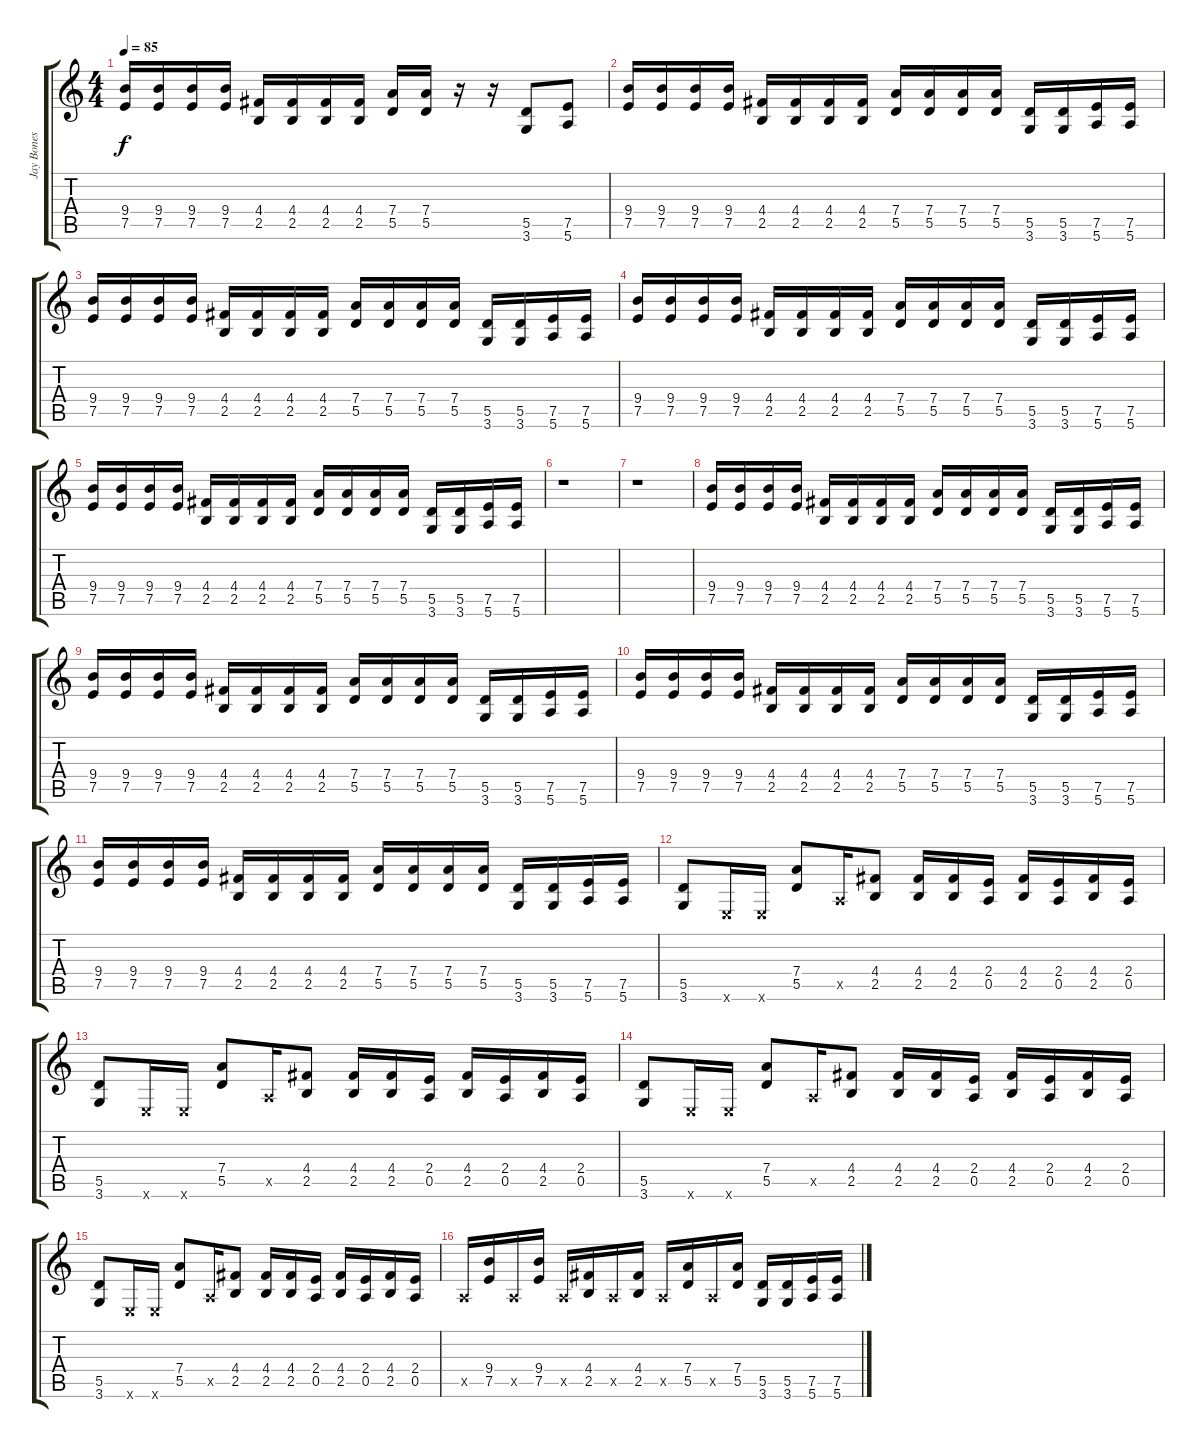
\track ("Jay Bones II" "Jay Bones ") {instrument distortionguitar}
\staff {score tabs}
\tuning (E4 B3 G3 D3 A2 E2) {hide}
\ts (4 4)
\tempo 85
\clef g2
\ks c
(9.4 7.5).16{dy f} (9.4 7.5).16 (9.4 7.5).16 (9.4 7.5).16 (4.4 2.5).16 (4.4 2.5).16 (4.4 2.5).16 (4.4 2.5).16 (7.4 5.5).16 (7.4 5.5).16 r.16 r.16 (5.5 3.6).8 (7.5 5.6).8 |
(9.4 7.5).16 (9.4 7.5).16 (9.4 7.5).16 (9.4 7.5).16 (4.4 2.5).16 (4.4 2.5).16 (4.4 2.5).16 (4.4 2.5).16 (7.4 5.5).16 (7.4 5.5).16 (7.4 5.5).16 (7.4 5.5).16 (5.5 3.6).16 (5.5 3.6).16 (7.5 5.6).16 (7.5 5.6).16 |
(9.4 7.5).16 (9.4 7.5).16 (9.4 7.5).16 (9.4 7.5).16 (4.4 2.5).16 (4.4 2.5).16 (4.4 2.5).16 (4.4 2.5).16 (7.4 5.5).16 (7.4 5.5).16 (7.4 5.5).16 (7.4 5.5).16 (5.5 3.6).16 (5.5 3.6).16 (7.5 5.6).16 (7.5 5.6).16 |
(9.4 7.5).16 (9.4 7.5).16 (9.4 7.5).16 (9.4 7.5).16 (4.4 2.5).16 (4.4 2.5).16 (4.4 2.5).16 (4.4 2.5).16 (7.4 5.5).16 (7.4 5.5).16 (7.4 5.5).16 (7.4 5.5).16 (5.5 3.6).16 (5.5 3.6).16 (7.5 5.6).16 (7.5 5.6).16 |
(9.4 7.5).16 (9.4 7.5).16 (9.4 7.5).16 (9.4 7.5).16 (4.4 2.5).16 (4.4 2.5).16 (4.4 2.5).16 (4.4 2.5).16 (7.4 5.5).16 (7.4 5.5).16 (7.4 5.5).16 (7.4 5.5).16 (5.5 3.6).16 (5.5 3.6).16 (7.5 5.6).16 (7.5 5.6).16 |
r.1 |
r.1 |
(9.4 7.5).16 (9.4 7.5).16 (9.4 7.5).16 (9.4 7.5).16 (4.4 2.5).16 (4.4 2.5).16 (4.4 2.5).16 (4.4 2.5).16 (7.4 5.5).16 (7.4 5.5).16 (7.4 5.5).16 (7.4 5.5).16 (5.5 3.6).16 (5.5 3.6).16 (7.5 5.6).16 (7.5 5.6).16 |
(9.4 7.5).16 (9.4 7.5).16 (9.4 7.5).16 (9.4 7.5).16 (4.4 2.5).16 (4.4 2.5).16 (4.4 2.5).16 (4.4 2.5).16 (7.4 5.5).16 (7.4 5.5).16 (7.4 5.5).16 (7.4 5.5).16 (5.5 3.6).16 (5.5 3.6).16 (7.5 5.6).16 (7.5 5.6).16 |
(9.4 7.5).16 (9.4 7.5).16 (9.4 7.5).16 (9.4 7.5).16 (4.4 2.5).16 (4.4 2.5).16 (4.4 2.5).16 (4.4 2.5).16 (7.4 5.5).16 (7.4 5.5).16 (7.4 5.5).16 (7.4 5.5).16 (5.5 3.6).16 (5.5 3.6).16 (7.5 5.6).16 (7.5 5.6).16 |
(9.4 7.5).16 (9.4 7.5).16 (9.4 7.5).16 (9.4 7.5).16 (4.4 2.5).16 (4.4 2.5).16 (4.4 2.5).16 (4.4 2.5).16 (7.4 5.5).16 (7.4 5.5).16 (7.4 5.5).16 (7.4 5.5).16 (5.5 3.6).16 (5.5 3.6).16 (7.5 5.6).16 (7.5 5.6).16 |
(5.5 3.6).8 0.6{x}.16 0.6{x}.16 (7.4 5.5).8 0.5{x}.16 (4.4 2.5).8 (4.4 2.5).16 (4.4 2.5).16 (2.4 0.5).16 (4.4 2.5).16 (2.4 0.5).16 (4.4 2.5).16 (2.4 0.5).16 |
(5.5 3.6).8 0.6{x}.16 0.6{x}.16 (7.4 5.5).8 0.5{x}.16 (4.4 2.5).8 (4.4 2.5).16 (4.4 2.5).16 (2.4 0.5).16 (4.4 2.5).16 (2.4 0.5).16 (4.4 2.5).16 (2.4 0.5).16 |
(5.5 3.6).8 0.6{x}.16 0.6{x}.16 (7.4 5.5).8 0.5{x}.16 (4.4 2.5).8 (4.4 2.5).16 (4.4 2.5).16 (2.4 0.5).16 (4.4 2.5).16 (2.4 0.5).16 (4.4 2.5).16 (2.4 0.5).16 |
(5.5 3.6).8 0.6{x}.16 0.6{x}.16 (7.4 5.5).8 0.5{x}.16 (4.4 2.5).8 (4.4 2.5).16 (4.4 2.5).16 (2.4 0.5).16 (4.4 2.5).16 (2.4 0.5).16 (4.4 2.5).16 (2.4 0.5).16 |
0.5{x}.16 (9.4 7.5).16 0.5{x}.16 (9.4 7.5).16 0.5{x}.16 (4.4 2.5).16 0.5{x}.16 (4.4 2.5).16 0.5{x}.16 (7.4 5.5).16 0.5{x}.16 (7.4 5.5).16 (5.5 3.6).16 (5.5 3.6).16 (7.5 5.6).16 (7.5 5.6).16
